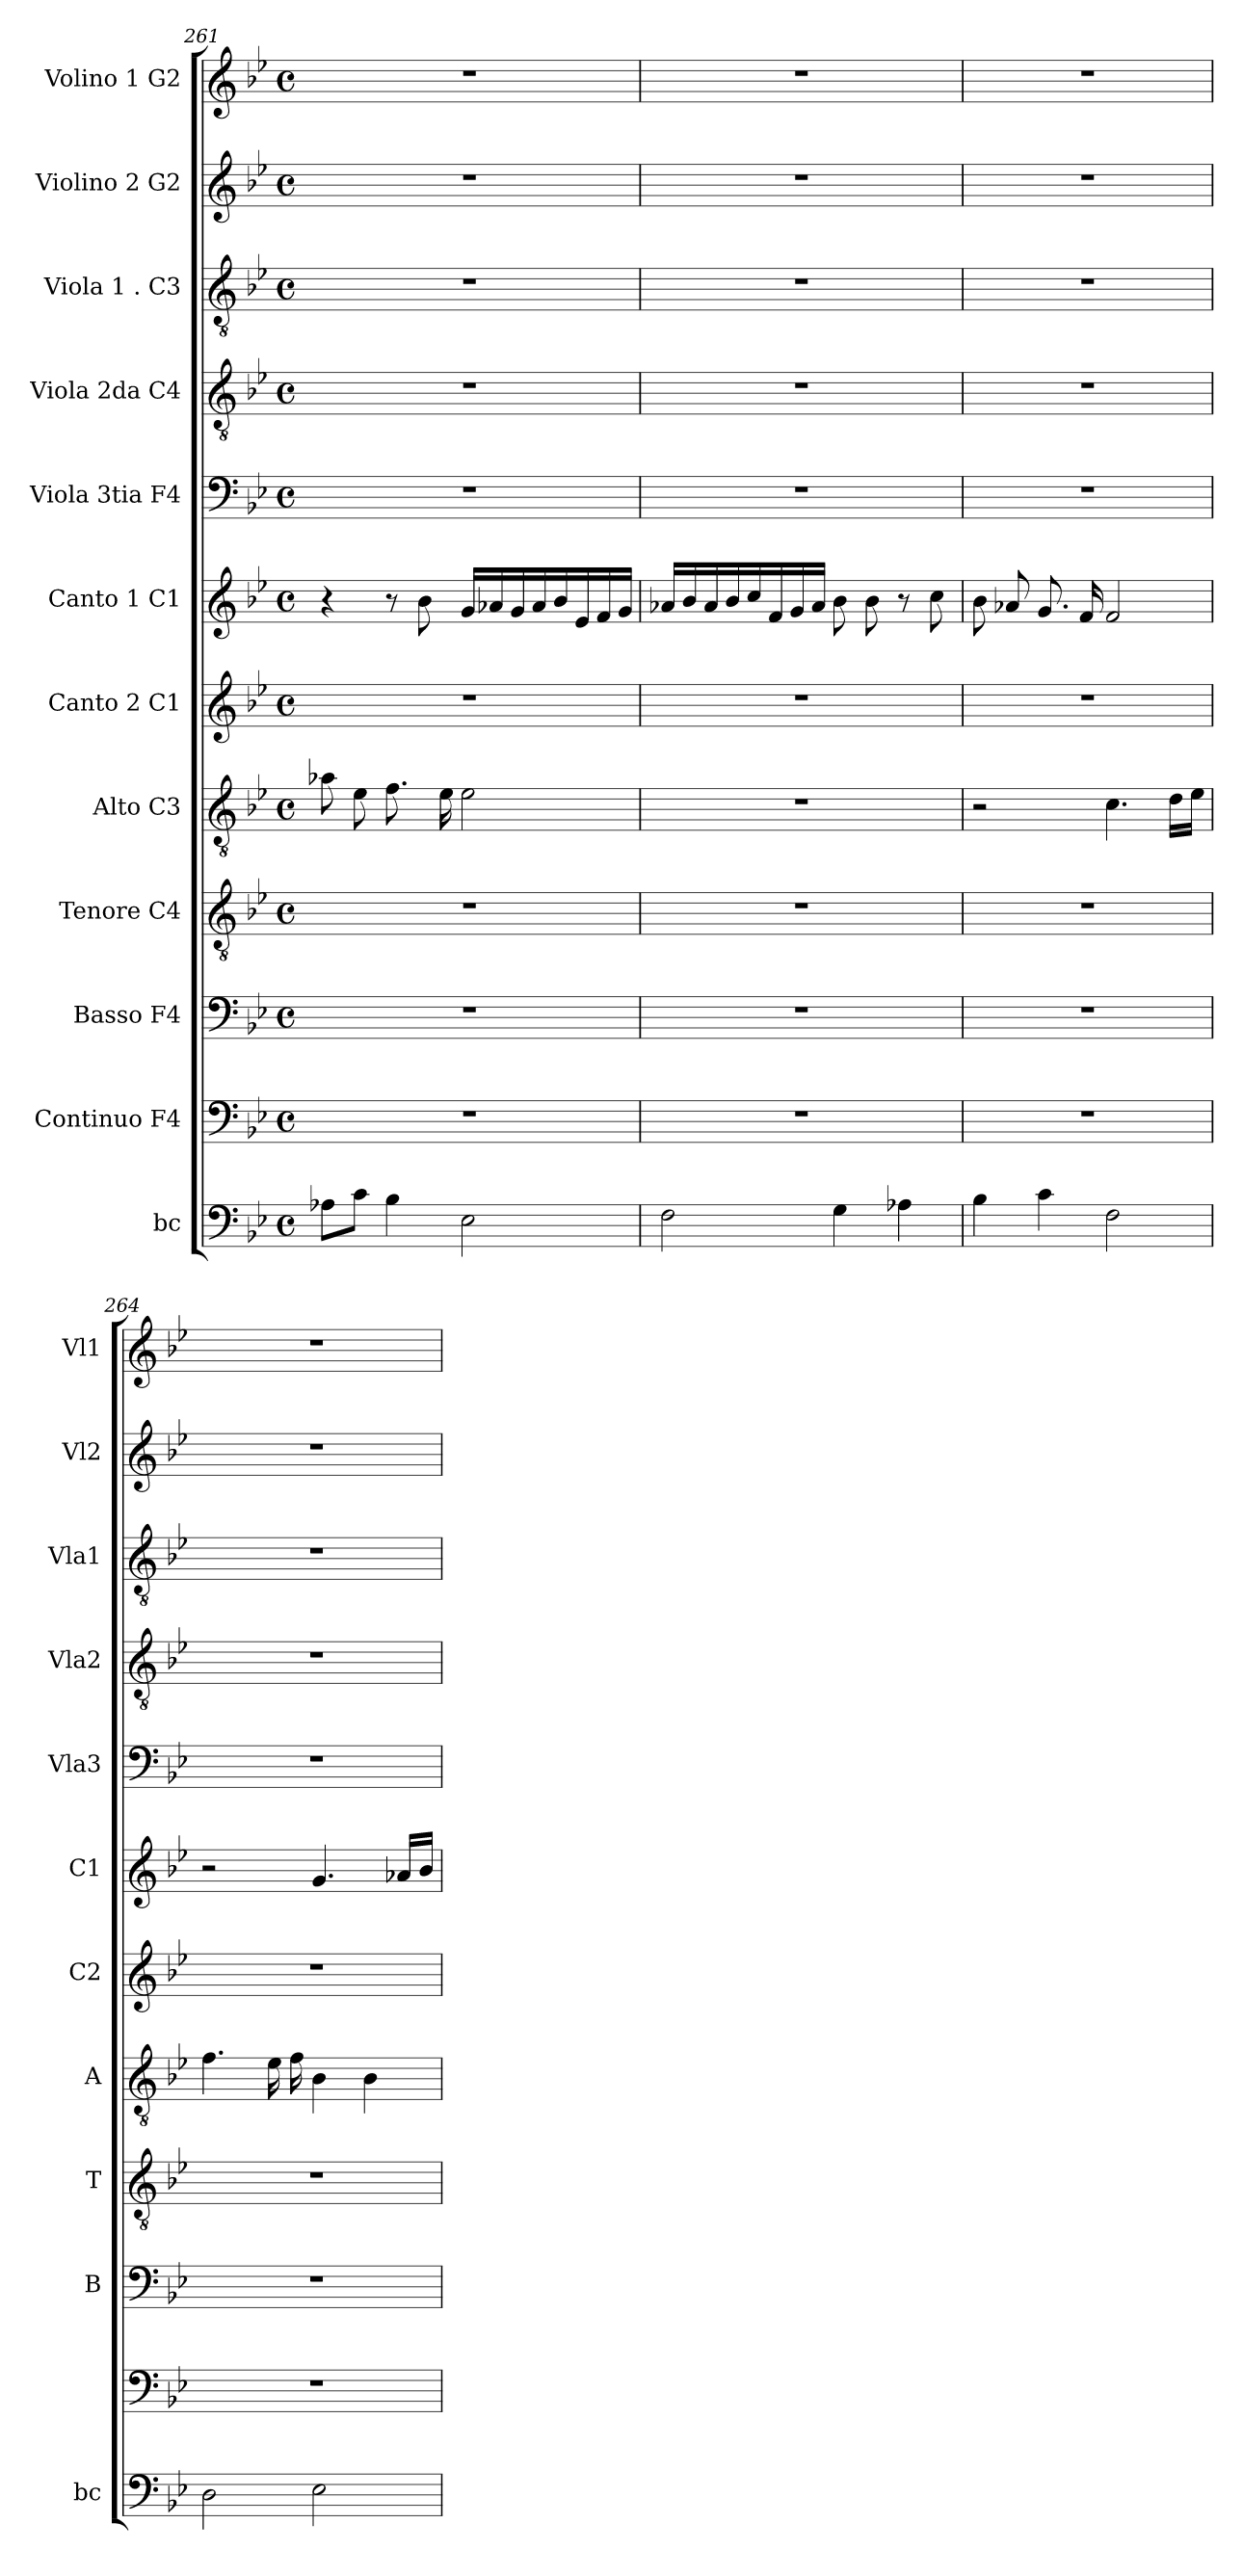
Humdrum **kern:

**kern	**kern	**kern	**kern	**kern	**kern	**kern	**kern	**kern	**kern	**kern	**kern
*part12	*part11	*part10	*part9	*part8	*part7	*part6	*part5	*part4	*part3	*part2	*part1
*staff12	*staff11	*staff10	*staff9	*staff8	*staff7	*staff6	*staff5	*staff4	*staff3	*staff2	*staff1
*I"bc	*I"Continuo F4	*I"Basso F4	*I"Tenore C4	*I"Alto C3	*I"Canto 2 C1	*I"Canto 1 C1	*I"Viola 3tia F4	*I"Viola 2da C4	*I"Viola 1 . C3	*I"Violino 2 G2	*I"Volino 1 G2
*I'bc	*	*I'B	*I'T	*I'A	*I'C2	*I'C1	*I'Vla3	*I'Vla2	*I'Vla1	*I'Vl2	*I'Vl1
*clefF4	*clefF4	*clefF4	*clefGv2	*clefGv2	*clefG2	*clefG2	*clefF4	*clefGv2	*clefGv2	*clefG2	*clefG2
*k[b-e-]	*k[b-e-]	*k[b-e-]	*k[b-e-]	*k[b-e-]	*k[b-e-]	*k[b-e-]	*k[b-e-]	*k[b-e-]	*k[b-e-]	*k[b-e-]	*k[b-e-]
*B-:	*B-:	*B-:	*B-:	*B-:	*B-:	*B-:	*B-:	*B-:	*B-:	*B-:	*B-:
*M4/4	*M4/4	*M4/4	*M4/4	*M4/4	*M4/4	*M4/4	*M4/4	*M4/4	*M4/4	*M4/4	*M4/4
*met(c)	*met(c)	*met(c)	*met(c)	*met(c)	*met(c)	*met(c)	*met(c)	*met(c)	*met(c)	*met(c)	*met(c)
=261	=261	=261	=261	=261	=261	=261	=261	=261	=261	=261	=261
8A-X\L	1r	1r	1r	8a-X\	1r	4r	1r	1r	1r	1r	1r
8c\J	.	.	.	8e-\	.	.	.	.	.	.	.
4B-\	.	.	.	8.f\	.	8r	.	.	.	.	.
.	.	.	.	.	.	8b-\	.	.	.	.	.
.	.	.	.	16e-\	.	.	.	.	.	.	.
2E-\	.	.	.	2e-\	.	16g/LL	.	.	.	.	.
.	.	.	.	.	.	16a-X/	.	.	.	.	.
.	.	.	.	.	.	16g/	.	.	.	.	.
.	.	.	.	.	.	16a-/	.	.	.	.	.
.	.	.	.	.	.	16b-/	.	.	.	.	.
.	.	.	.	.	.	16e-/	.	.	.	.	.
.	.	.	.	.	.	16f/	.	.	.	.	.
.	.	.	.	.	.	16g/JJ	.	.	.	.	.
!!LO:LB:g=z
=262	=262	=262	=262	=262	=262	=262	=262	=262	=262	=262	=262
2F\	1r	1r	1r	1r	1r	16a-X/LL	1r	1r	1r	1r	1r
.	.	.	.	.	.	16b-/	.	.	.	.	.
.	.	.	.	.	.	16a-/	.	.	.	.	.
.	.	.	.	.	.	16b-/	.	.	.	.	.
.	.	.	.	.	.	16cc/	.	.	.	.	.
.	.	.	.	.	.	16f/	.	.	.	.	.
.	.	.	.	.	.	16g/	.	.	.	.	.
.	.	.	.	.	.	16a-/JJ	.	.	.	.	.
4G\	.	.	.	.	.	8b-\	.	.	.	.	.
.	.	.	.	.	.	8b-\	.	.	.	.	.
4A-X\	.	.	.	.	.	8r	.	.	.	.	.
.	.	.	.	.	.	8cc\	.	.	.	.	.
=263	=263	=263	=263	=263	=263	=263	=263	=263	=263	=263	=263
4B-\	1r	1r	1r	2r	1r	8b-\	1r	1r	1r	1r	1r
.	.	.	.	.	.	8a-X/	.	.	.	.	.
4c\	.	.	.	.	.	8.g/	.	.	.	.	.
.	.	.	.	.	.	16f/	.	.	.	.	.
2F\	.	.	.	4.c\	.	2f/	.	.	.	.	.
.	.	.	.	16d\LL	.	.	.	.	.	.	.
.	.	.	.	16e-\JJ	.	.	.	.	.	.	.
=264	=264	=264	=264	=264	=264	=264	=264	=264	=264	=264	=264
2D\	1r	1r	1r	4.f\	1r	2r	1r	1r	1r	1r	1r
.	.	.	.	16e-\	.	.	.	.	.	.	.
.	.	.	.	16f\	.	.	.	.	.	.	.
2E-\	.	.	.	4B-\	.	4.g/	.	.	.	.	.
.	.	.	.	4B-\	.	.	.	.	.	.	.
.	.	.	.	.	.	16a-X/LL	.	.	.	.	.
.	.	.	.	.	.	16b-/JJ	.	.	.	.	.
=	=	=	=	=	=	=	=	=	=	=	=
*-	*-	*-	*-	*-	*-	*-	*-	*-	*-	*-	*-
